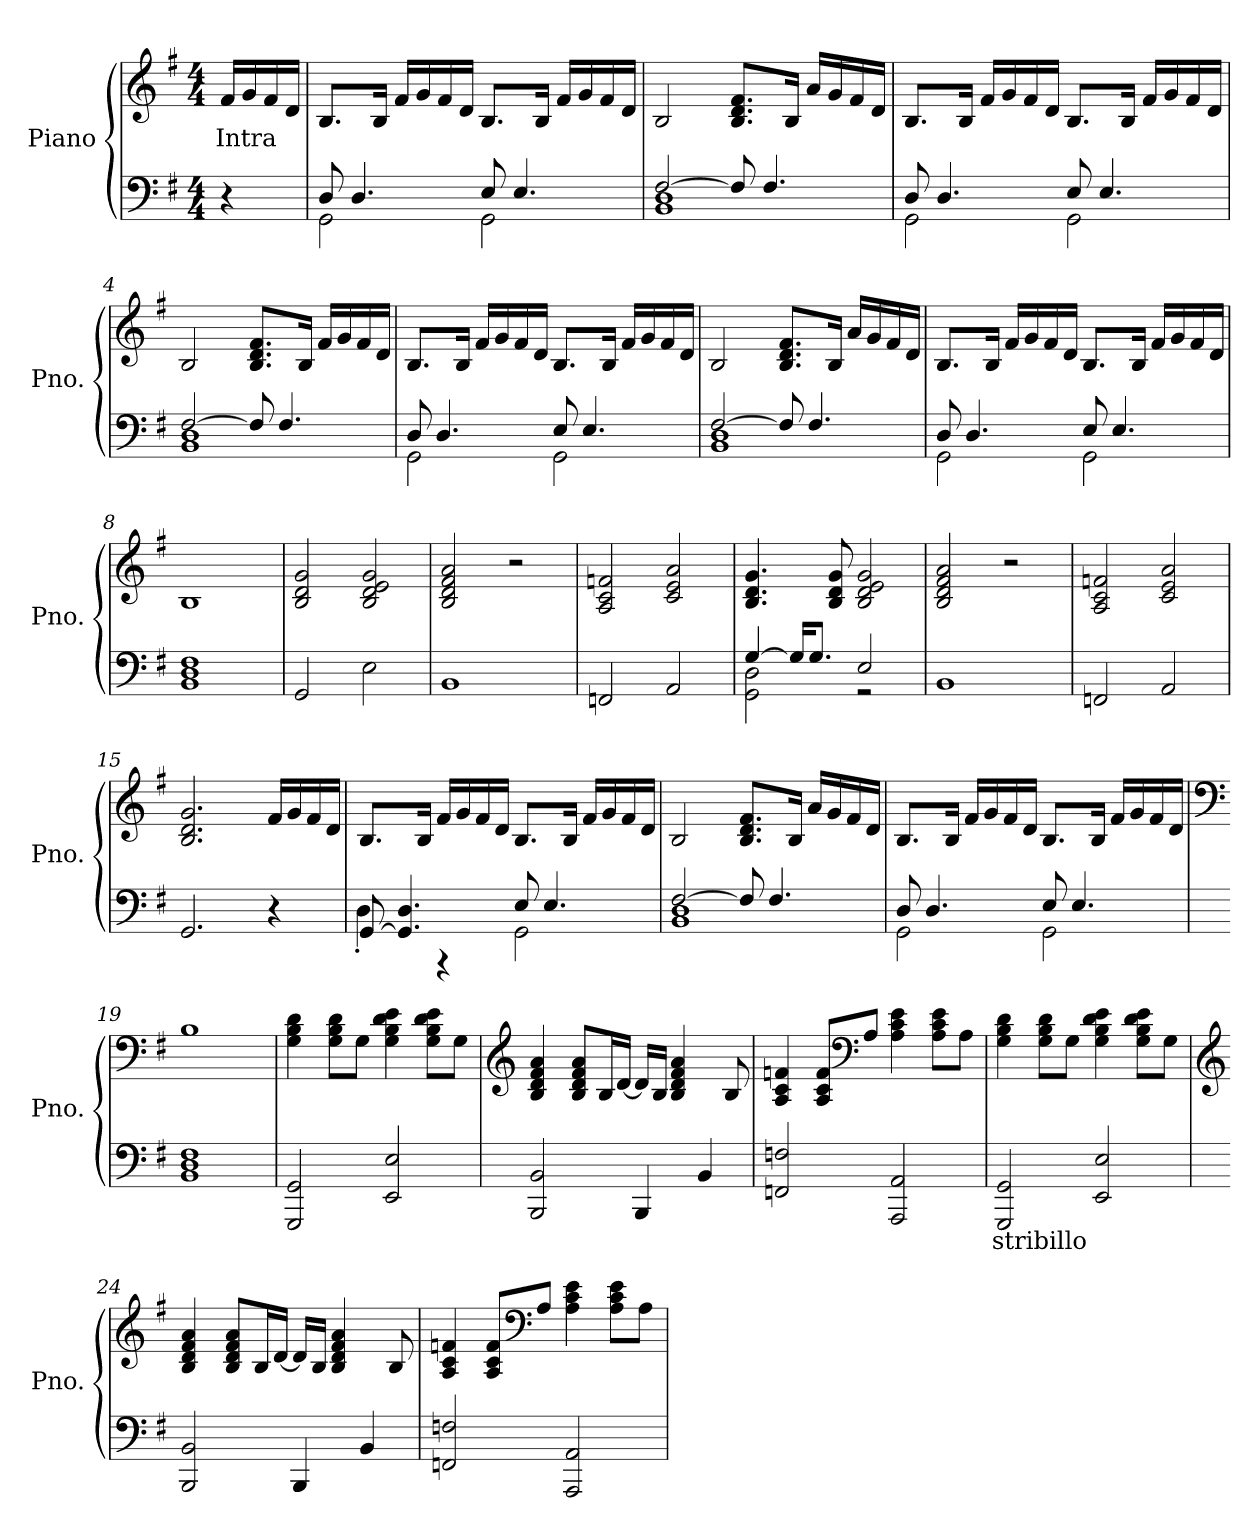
**kern	**text	**kern	**text
*part2	*part2	*part1	*part1
*staff2	*staff2	*staff1	*staff1
*I"Piano	*	*I"Piano	*
*I'Pno.	*	*I'Pno.	*
*clefF4	*	*clefG2	*
*k[f#]	*	*k[f#]	*
*M4/4	*	*M4/4	*
*MM70	*	*MM70	*
=	=	=	=
!	!	!	!LO:LY:b
4r	.	16f#/LL	Intra
.	.	16g/	.
.	.	16f#/	.
.	.	16d/JJ	.
=1	=1	=1	=1
*^	*	*	*
8D/	2GG\	.	8.B/L	.
4.D/	.	.	.	.
.	.	.	16B/Jk	.
.	.	.	16f#/LL	.
.	.	.	16g/	.
.	.	.	16f#/	.
.	.	.	16d/JJ	.
8E/	2GG\	.	8.B/L	.
4.E/	.	.	.	.
.	.	.	16B/Jk	.
.	.	.	16f#/LL	.
.	.	.	16g/	.
.	.	.	16f#/	.
.	.	.	16d/JJ	.
=2	=2	=2	=2	=2
[2F#/	1BB 1D	.	2B/	.
8F#/]	.	.	8.B/ 8.d/ 8.f#/L	.
4.F#/	.	.	.	.
.	.	.	16B/Jk	.
.	.	.	16a/LL	.
.	.	.	16g/	.
.	.	.	16f#/	.
.	.	.	16d/JJ	.
!!LO:LB:g=z
=3	=3	=3	=3	=3
8D/	2GG\	.	8.B/L	.
4.D/	.	.	.	.
.	.	.	16B/Jk	.
.	.	.	16f#/LL	.
.	.	.	16g/	.
.	.	.	16f#/	.
.	.	.	16d/JJ	.
8E/	2GG\	.	8.B/L	.
4.E/	.	.	.	.
.	.	.	16B/Jk	.
.	.	.	16f#/LL	.
.	.	.	16g/	.
.	.	.	16f#/	.
.	.	.	16d/JJ	.
=4	=4	=4	=4	=4
[2F#/	1BB 1D	.	2B/	.
8F#/]	.	.	8.B/ 8.d/ 8.f#/L	.
4.F#/	.	.	.	.
.	.	.	16B/Jk	.
.	.	.	16f#/LL	.
.	.	.	16g/	.
.	.	.	16f#/	.
.	.	.	16d/JJ	.
=5	=5	=5	=5	=5
8D/	2GG\	.	8.B/L	.
4.D/	.	.	.	.
.	.	.	16B/Jk	.
.	.	.	16f#/LL	.
.	.	.	16g/	.
.	.	.	16f#/	.
.	.	.	16d/JJ	.
8E/	2GG\	.	8.B/L	.
4.E/	.	.	.	.
.	.	.	16B/Jk	.
.	.	.	16f#/LL	.
.	.	.	16g/	.
.	.	.	16f#/	.
.	.	.	16d/JJ	.
!!LO:LB:g=z
=6	=6	=6	=6	=6
[2F#/	1BB 1D	.	2B/	.
8F#/]	.	.	8.B/ 8.d/ 8.f#/L	.
4.F#/	.	.	.	.
.	.	.	16B/Jk	.
.	.	.	16a/LL	.
.	.	.	16g/	.
.	.	.	16f#/	.
.	.	.	16d/JJ	.
=7	=7	=7	=7	=7
8D/	2GG\	.	8.B/L	.
4.D/	.	.	.	.
.	.	.	16B/Jk	.
.	.	.	16f#/LL	.
.	.	.	16g/	.
.	.	.	16f#/	.
.	.	.	16d/JJ	.
8E/	2GG\	.	8.B/L	.
4.E/	.	.	.	.
.	.	.	16B/Jk	.
.	.	.	16f#/LL	.
.	.	.	16g/	.
.	.	.	16f#/	.
.	.	.	16d/JJ	.
*v	*v	*	*	*
=8	=8	=8	=8
1BB 1D 1F#	.	1B	.
=9	=9	=9	=9
2GG/	.	2B/ 2d/ 2g/	.
2E\	.	2B/ 2d/ 2e/ 2g/	.
=10	=10	=10	=10
1BB	.	2B/ 2d/ 2f#/ 2a/	.
.	.	2r	.
=11	=11	=11	=11
2FFn/	.	2A/ 2c/ 2fn/	.
2AA/	.	2c/ 2e/ 2a/	.
!!LO:LB:g=z
=12	=12	=12	=12
*^	*	*	*
[4G/	2GG\ 2D\	.	4.B/ 4.d/ 4.g/	.
16G/KL]	.	.	.	.
8.G/J	.	.	.	.
.	.	.	8B/ 8d/ 8g/	.
2E/	2r	.	2B/ 2d/ 2e/ 2g/	.
*v	*v	*	*	*
=13	=13	=13	=13
1BB	.	2B/ 2d/ 2f#/ 2a/	.
.	.	2r	.
=14	=14	=14	=14
2FFn/	.	2A/ 2c/ 2fn/	.
2AA/	.	2c/ 2e/ 2a/	.
=15	=15	=15	=15
2.GG/	.	2.B/ 2.d/ 2.g/	.
4r	.	16f#/LL	.
.	.	16g/	.
.	.	16f#/	.
.	.	16d/JJ	.
=16	=16	=16	=16
*^	*	*	*
[8GG/	4D'\	.	8.B/L	.
4.GG/] 4.D/	.	.	.	.
.	.	.	16B/Jk	.
.	4r	.	16f#/LL	.
.	.	.	16g/	.
.	.	.	16f#/	.
.	.	.	16d/JJ	.
8E/	2GG\	.	8.B/L	.
4.E/	.	.	.	.
.	.	.	16B/Jk	.
.	.	.	16f#/LL	.
.	.	.	16g/	.
.	.	.	16f#/	.
.	.	.	16d/JJ	.
!!LO:LB:g=z
=17	=17	=17	=17	=17
[2F#/	1BB 1D	.	2B/	.
8F#/]	.	.	8.B/ 8.d/ 8.f#/L	.
4.F#/	.	.	.	.
.	.	.	16B/Jk	.
.	.	.	16a/LL	.
.	.	.	16g/	.
.	.	.	16f#/	.
.	.	.	16d/JJ	.
=18	=18	=18	=18	=18
8D/	2GG\	.	8.B/L	.
4.D/	.	.	.	.
.	.	.	16B/Jk	.
.	.	.	16f#/LL	.
.	.	.	16g/	.
.	.	.	16f#/	.
.	.	.	16d/JJ	.
8E/	2GG\	.	8.B/L	.
4.E/	.	.	.	.
.	.	.	16B/Jk	.
.	.	.	16f#/LL	.
.	.	.	16g/	.
.	.	.	16f#/	.
.	.	.	16d/JJ	.
*v	*v	*	*	*
=19	=19	=19	=19
*	*	*clefF4	*
1BB 1D 1F#	.	1B	.
=20	=20	=20	=20
2GGG/ 2GG/	.	4G\ 4B\ 4d\	.
.	.	8G\ 8B\ 8d\L	.
.	.	8G\J	.
2EE/ 2E/	.	4G\ 4B\ 4d\ 4e\	.
.	.	8G\ 8B\ 8d\ 8e\L	.
.	.	8G\J	.
!!LO:LB:g=z
=21	=21	=21	=21
*	*	*clefG2	*
2BBB/ 2BB/	.	4B/ 4d/ 4f#/ 4a/	.
.	.	8B/ 8d/ 8f#/ 8a/L	.
.	.	16B/L	.
.	.	[16d/JJ	.
4BBB/	.	16d/LL]	.
.	.	16B/JJ	.
.	.	4B/ 4d/ 4f#/ 4a/	.
4BB/	.	.	.
.	.	8B/	.
=22	=22	=22	=22
2FFn/ 2Fn/	.	4A/ 4c/ 4fn/	.
.	.	8A/ 8c/ 8f/L	.
*	*	*clefF4	*
.	.	8A/J	.
2AAA/ 2AA/	.	4A\ 4c\ 4e\	.
.	.	8A\ 8c\ 8e\L	.
.	.	8A\J	.
=23	=23	=23	=23
!	!LO:LY:b	!	!
2GGG/ 2GG/	stribillo	4G\ 4B\ 4d\	.
.	.	8G\ 8B\ 8d\L	.
.	.	8G\J	.
2EE/ 2E/	.	4G\ 4B\ 4d\ 4e\	.
.	.	8G\ 8B\ 8d\ 8e\L	.
.	.	8G\J	.
=24	=24	=24	=24
*	*	*clefG2	*
2BBB/ 2BB/	.	4B/ 4d/ 4f#/ 4a/	.
.	.	8B/ 8d/ 8f#/ 8a/L	.
.	.	16B/L	.
.	.	[16d/JJ	.
4BBB/	.	16d/LL]	.
.	.	16B/JJ	.
.	.	4B/ 4d/ 4f#/ 4a/	.
4BB/	.	.	.
.	.	8B/	.
!!LO:PB:g=z
=25	=25	=25	=25
2FFn/ 2Fn/	.	4A/ 4c/ 4fn/	.
.	.	8A/ 8c/ 8f/L	.
*	*	*clefF4	*
.	.	8A/J	.
2AAA/ 2AA/	.	4A\ 4c\ 4e\	.
.	.	8A\ 8c\ 8e\L	.
.	.	8A\J	.
=	=	=	=
*-	*-	*-	*-
